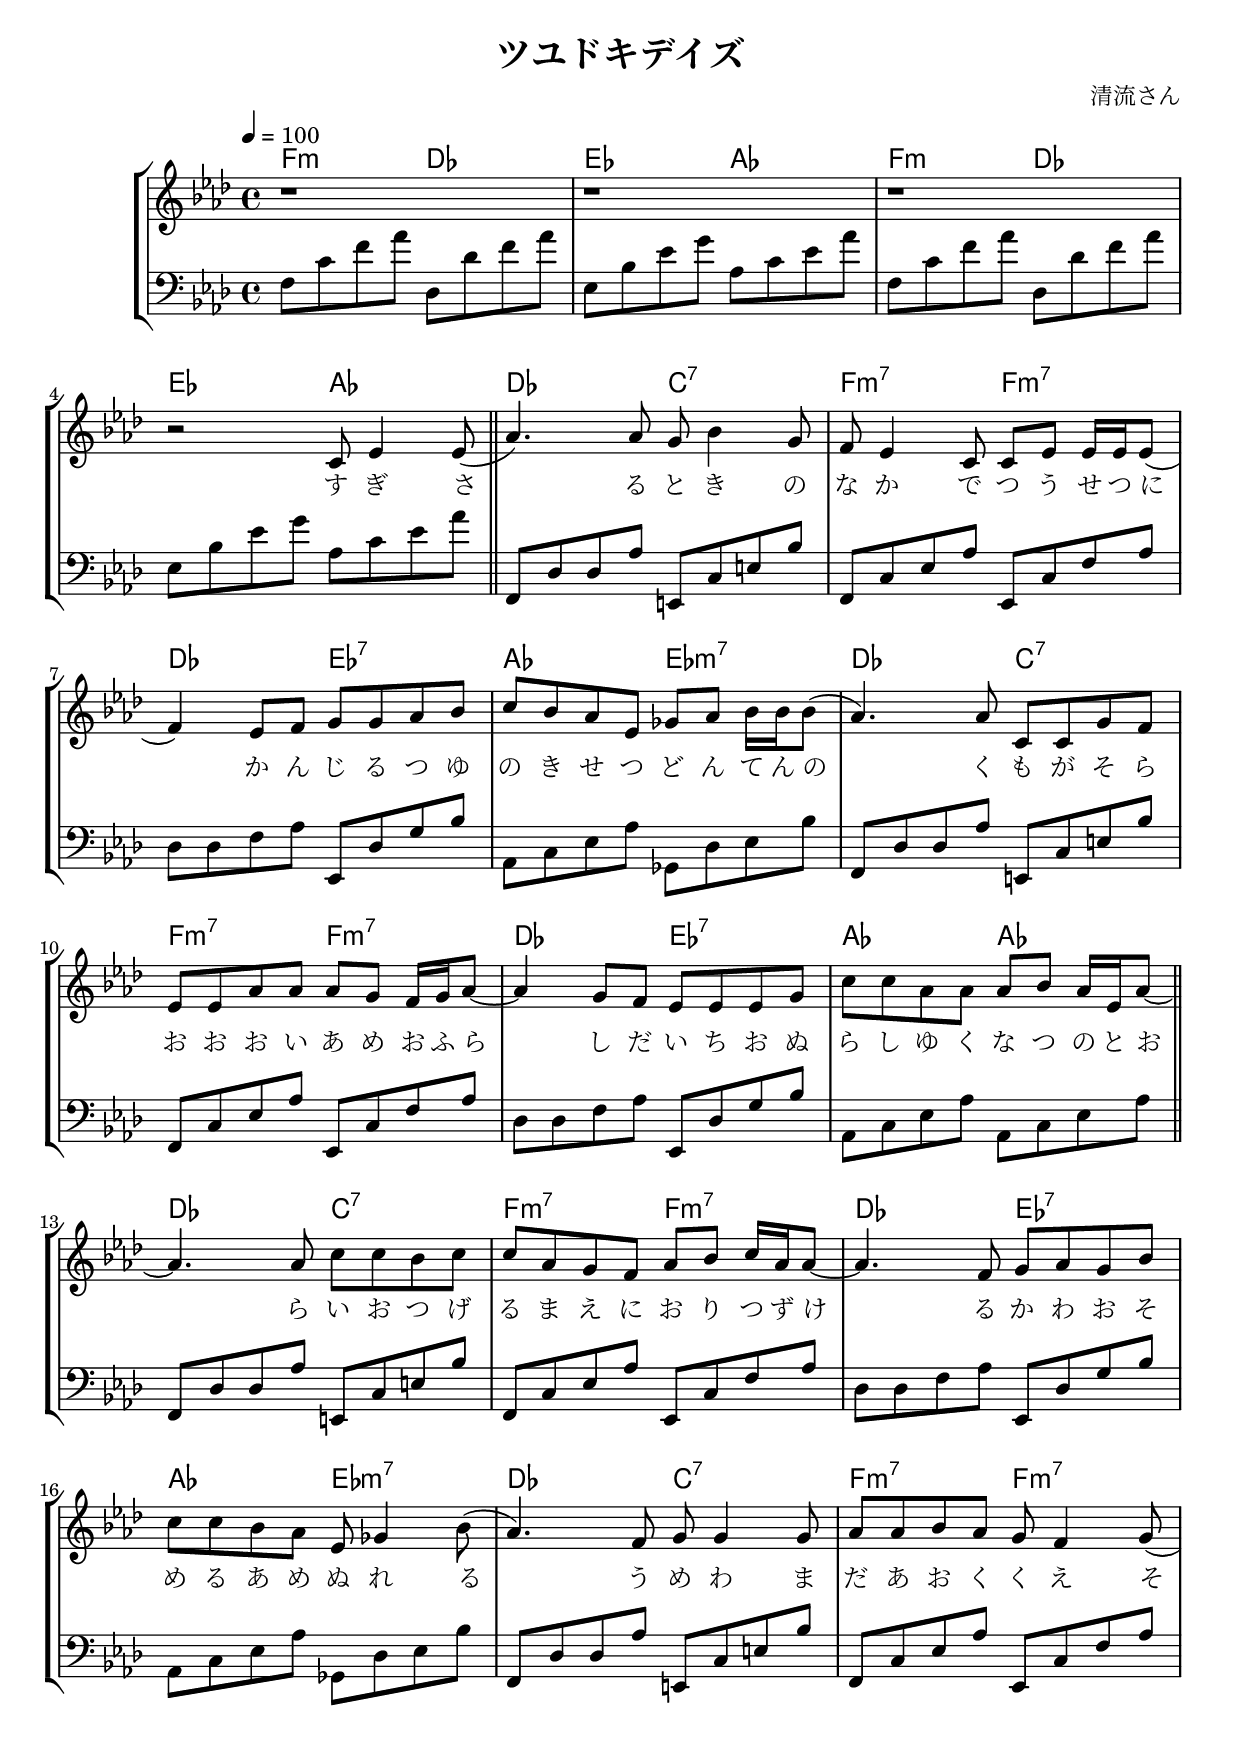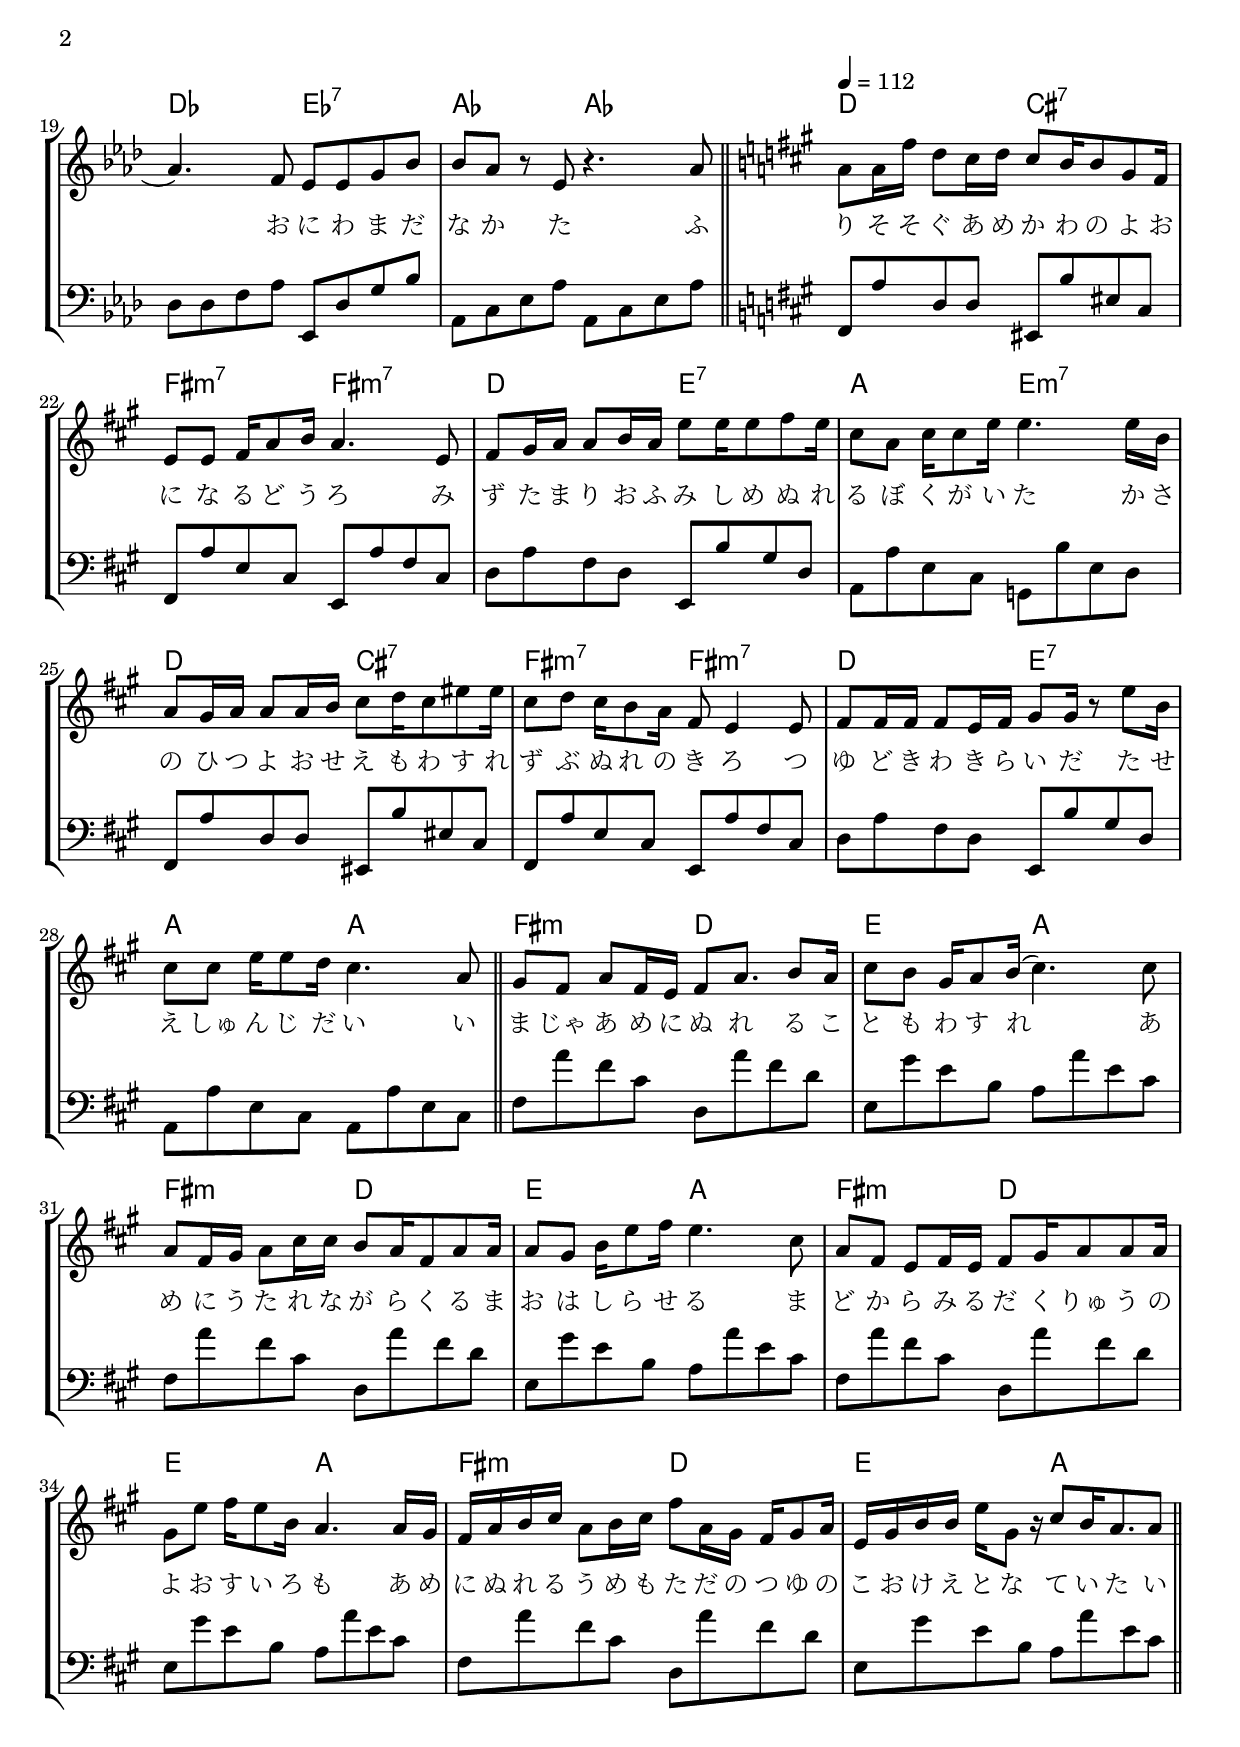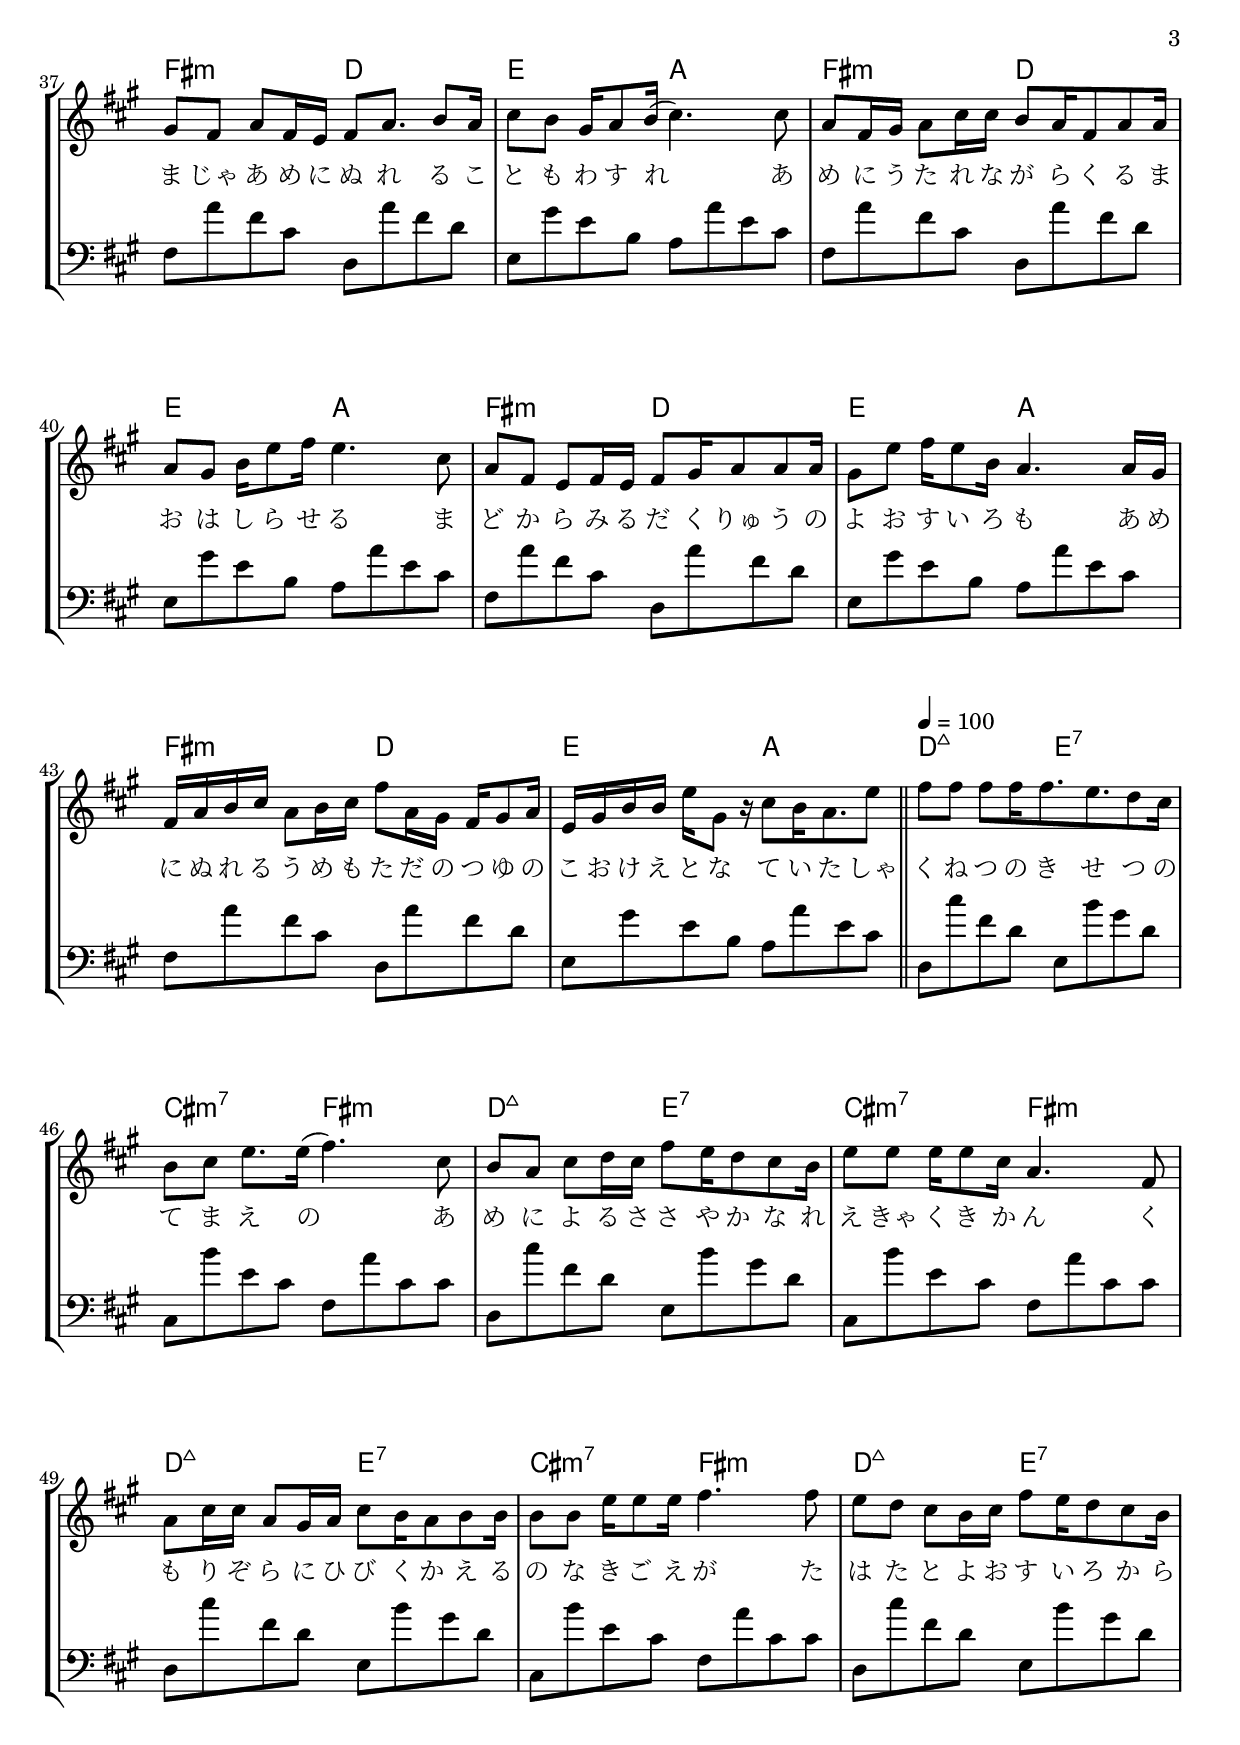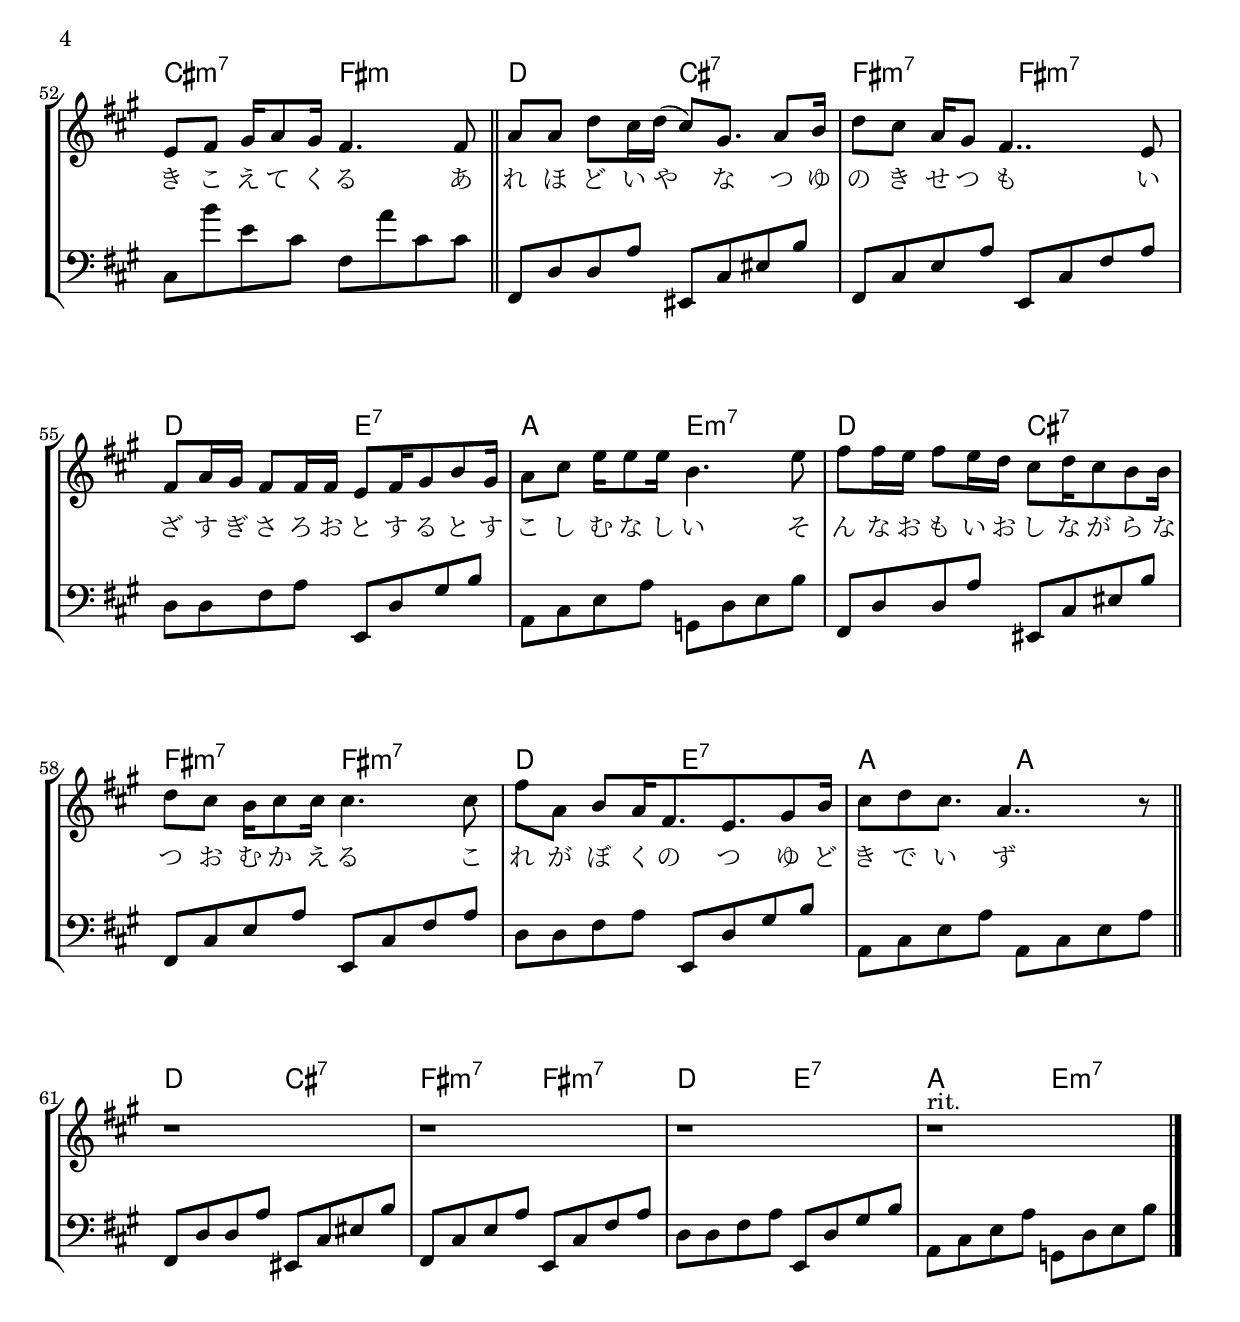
\version "2.12.1"

\header {
	title = \markup {ツユドキデイズ}
	composer = \markup \center-column {清流さん}
}

harmony = \chordmode {
	f2:m des es as f:m des es as 

	des c:7 f:min7 f:min7 des es:7 as es:min7 des c:7 f:min7 f:min7 des es:7 as as 

	des c:7 f:min7 f:min7 des es:7 as es:min7 des c:7 f:min7 f:min7 des es:7 as as 

	d cis:7 fis:min7 fis:min7 d e:7 a e:min7 d cis:7 fis:min7 fis:min7 d e:7 a a 

	fis:m d e a fis:m d e a fis:m d e a fis:m d e a 

	fis:m d e a fis:m d e a fis:m d e a fis:m d e a 

	d:maj7 e:7 cis:min7 fis:m d:maj7 e:7 cis:min7 fis:m d:maj7 e:7 cis:min7 fis:m d:maj7 e:7 cis:min7 fis:m 

	d cis:7 fis:min7 fis:min7 d e:7 a e:min7 d cis:7 fis:min7 fis:min7 d e:7 a a 

	d cis:7 fis:min7 fis:min7 d e:7 a e:min7 
}

melody = {
	\key as \major
	\tempo 4 = 100
	r1 | r1 | r1 | r2 
	\set Staff.midiInstrument = #"mmi0.48"
	c'8  es'4  es'8 
	(as'4.)  as'8  g'8  bes'4  g'8 
	f'8  es'4  c'8  c'8  es'8  es'16  es'16  es'8 
	(f'4)  es'8  f'8  g'8  g'8  as'8  bes'8 
	c''8  bes'8  as'8  es'8  ges'8  as'8  bes'16  bes'16  bes'8 
	(as'4.)  as'8  c'8  c'8  g'8  f'8 
	es'8  es'8  as'8  as'8  as'8  g'8  f'16  g'16  as'8~ 
	as'4  g'8  f'8  es'8  es'8  es'8  g'8 
	c''8  c''8  as'8  as'8  	\set Staff.midiInstrument = #"mmi0.38"
	as'8  bes'8  as'16  es'16  as'8~ 
	as'4.  as'8  c''8  c''8  bes'8  c''8 
	c''8  as'8  g'8  f'8  as'8  bes'8  c''16  as'16  as'8~ 
	as'4.  f'8  g'8  as'8  g'8  bes'8 
	c''8  c''8  bes'8  as'8  es'8  ges'4  bes'8 
	(as'4.)  f'8  g'8  g'4  g'8 
	as'8  as'8  bes'8  as'8  g'8  f'4  g'8 
	(as'4.)  f'8  es'8  es'8  g'8  bes'8 
	bes'8  as'8  r8  es'8  	r4. 	\set Staff.midiInstrument = #"mmi0.48"
	as'8 
		\key a \major
	\tempo 4 = 112
a'8  a'16  fis''16  d''8  cis''16  d''16  cis''8  b'16  b'8  gis'8  fis'16 
	e'8  e'8  fis'16  a'8  b'16  a'4.  e'8 
	fis'8  gis'16  a'16  a'8  b'16  a'16  e''8  e''16  e''8  fis''8  e''16 
	cis''8  a'8  cis''16  cis''8  e''16  e''4.  e''16  b'16 
	a'8  gis'16  a'16  a'8  a'16  b'16  cis''8  d''16  cis''8  eis''8  eis''16 
	cis''8  d''8  cis''16  b'8  a'16  fis'8  e'4  e'8 
	fis'8  fis'16  fis'16  fis'8  e'16  fis'16  gis'8  gis'16  r8  e''8  b'16 
	cis''8  cis''8  e''16  e''8  d''16  cis''4.  	\set Staff.midiInstrument = #"mmi0.38"
	a'8 
	gis'8  fis'8  a'8  fis'16  e'16  fis'8  a'8.  b'8  a'16 
	cis''8  b'8  gis'16  a'8  b'16  (cis''4.)  cis''8 
	a'8  fis'16  gis'16  a'8  cis''16  cis''16  b'8  a'16  fis'8  a'8  a'16 
	a'8  gis'8  b'16  e''8  fis''16  e''4.  cis''8 
	a'8  fis'8  e'8  fis'16  e'16  fis'8  gis'16  a'8  a'8  a'16 
	gis'8  e''8  fis''16  e''8  b'16  a'4.  a'16  gis'16 
	fis'16  a'16  b'16  cis''16  a'8  b'16  cis''16  fis''8  a'16  gis'16  fis'16  gis'8  a'16 
	e'16  gis'16  b'16  b'16  e''16  gis'8  r16  cis''8  b'16  a'8.  	\set Staff.midiInstrument = #"Accordion"
	a'8 
	gis'8  fis'8  a'8  fis'16  e'16  fis'8  a'8.  b'8  a'16 
	cis''8  b'8  gis'16  a'8  b'16  (cis''4.)  cis''8 
	a'8  fis'16  gis'16  a'8  cis''16  cis''16  b'8  a'16  fis'8  a'8  a'16 
	a'8  gis'8  b'16  e''8  fis''16  e''4.  cis''8 
	a'8  fis'8  e'8  fis'16  e'16  fis'8  gis'16  a'8  a'8  a'16 
	gis'8  e''8  fis''16  e''8  b'16  a'4.  a'16  gis'16 
	fis'16  a'16  b'16  cis''16  a'8  b'16  cis''16  fis''8  a'16  gis'16  fis'16  gis'8  a'16 
	e'16  gis'16  b'16  b'16  e''16  gis'8  r16  cis''8  b'16  a'8.  	\set Staff.midiInstrument = #"mmi0.42"
	e''8 
		\tempo 4 = 100
fis''8  fis''8  fis''8  fis''16  fis''8.  e''8.  d''8  cis''16 
	b'8  cis''8  e''8.  e''16  (fis''4.)  cis''8 
	b'8  a'8  cis''8  d''16  cis''16  fis''8  e''16  d''8  cis''8  b'16 
	e''8  e''8  e''16  e''8  cis''16  a'4.  fis'8 
	a'8  cis''16  cis''16  a'8  gis'16  a'16  cis''8  b'16  a'8  b'8  b'16 
	b'8  b'8  e''16  e''8  e''16  fis''4.  fis''8 
	e''8  d''8  cis''8  b'16  cis''16  fis''8  e''16  d''8  cis''8  b'16 
	e'8  fis'8  gis'16  a'8  gis'16  fis'4.  	\set Staff.midiInstrument = #"mmi0.42"
	fis'8 
	a'8  a'8  d''8  cis''16  d''16  (cis''8)  gis'8.  a'8  b'16 
	d''8  cis''8  a'16  gis'8  fis'4..  e'8 
	fis'8  a'16  gis'16  fis'8  fis'16  fis'16  e'8  fis'16  gis'8  b'8  gis'16 
	a'8  cis''8  e''16  e''8  e''16  b'4.  e''8 
	fis''8  fis''16  e''16  fis''8  e''16  d''16  cis''8  d''16  cis''8  b'8  b'16 
	d''8  cis''8  b'16  cis''8  cis''16  cis''4.  cis''8 
	fis''8  a'8  b'8  a'16  fis'8.  e'8.  gis'8  b'16 
	cis''8  d''8  cis''8.  a'4..  	r8 	r1 | r1 | r1 | r1^"rit." \bar "|."
}

words = \lyricmode {
	
	す  ぎ  さ  る  と  き  の  な  か  で  つ  う  せ  つ  に  か  ん  じ  る  つ  ゆ  の  き  せ  つ  ど  ん  て  ん  の  く  も  が  そ  ら  お  お  お  い  あ  め  お  ふ  ら  し  だ  い  ち  お  ぬ  ら  し  ゆ  く  
	な  つ  の  と  お  ら  い  お  つ  げ  る  ま  え  に  お  り  つ  ず  け  る  か  わ  お  そ  め  る  あ  め  ぬ  れ  る  う  め  わ  ま  だ  あ  お  く  く  え  そ  お  に  わ  ま  だ  な  か  た  
	ふ  り  そ  そ  ぐ  あ  め  か  わ  の  よ  お  に  な  る  ど  う  ろ  み  ず  た  ま  り  お  ふ  み  し  め  ぬ  れ  る  ぼ  く  が  い  た  か  さ  の  ひ  つ  よ  お  せ  え  も  わ  す  れ  ず  ぶ  ぬ  れ  の  き  ろ  つ  ゆ  ど  き  わ  き  ら  い  だ  た  せ  え  しゅ  ん  じ  だ  い  
	い  ま  じゃ  あ  め  に  ぬ  れ  る  こ  と  も  わ  す  れ  あ  め  に  う  た  れ  な  が  ら  く  る  ま  お  は  し  ら  せ  る  ま  ど  か  ら  み  る  だ  く  りゅ  う  の  よ  お  す  い  ろ  も  あ  め  に  ぬ  れ  る  う  め  も  た  だ  の  つ  ゆ  の  こ  お  け  え  と  な  て  い  た  
	い  ま  じゃ  あ  め  に  ぬ  れ  る  こ  と  も  わ  す  れ  あ  め  に  う  た  れ  な  が  ら  く  る  ま  お  は  し  ら  せ  る  ま  ど  か  ら  み  る  だ  く  りゅ  う  の  よ  お  す  い  ろ  も  あ  め  に  ぬ  れ  る  う  め  も  た  だ  の  つ  ゆ  の  こ  お  け  え  と  な  て  い  た  
	しゃ  く  ね  つ  の  き  せ  つ  の  て  ま  え  の  あ  め  に  よ  る  さ  さ  や  か  な  れ  え  きゃ  く  き  か  ん  く  も  り  ぞ  ら  に  ひ  び  く  か  え  る  の  な  き  ご  え  が  た  は  た  と  よ  お  す  い  ろ  か  ら  き  こ  え  て  く  る  
	あ  れ  ほ  ど  い  や  な  つ  ゆ  の  き  せ  つ  も  い  ざ  す  ぎ  さ  ろ  お  と  す  る  と  す  こ  し  む  な  し  い  そ  ん  な  お  も  い  お  し  な  が  ら  な  つ  お  む  か  え  る  こ  れ  が  ぼ  く  の  つ  ゆ  ど  き  で  い  ず  
	
}

tempochange = {
	\tempo 4 = 100
	r1 | r1 | r1 | r1 \bar "||"
	\tempo 4 = 100
	r1 | r1 | r1 | r1 | r1 | r1 | r1 | r1 \bar "||"
	\tempo 4 = 100
	r1 | r1 | r1 | r1 | r1 | r1 | r1 | r1 \bar "||"
	\tempo 4 = 112
	r1 | r1 | r1 | r1 | r1 | r1 | r1 | r1 \bar "||"
	\tempo 4 = 112
	r1 | r1 | r1 | r1 | r1 | r1 | r1 | r1 \bar "||"
	\tempo 4 = 112
	r1 | r1 | r1 | r1 | r1 | r1 | r1 | r1 \bar "||"
	\tempo 4 = 100
	r1 | r1 | r1 | r1 | r1 | r1 | r1 | r1 \bar "||"
	\tempo 4 = 100
	r1 | r1 | r1 | r1 | r1 | r1 | r1 | r1 \bar "||"
	\tempo 4 = 100
	r1 | r1 | r1 | \tempo 4 = 75 r2 \tempo 4 = 66 r2 \bar "|."
}

mainacc = {
	\clef bass
	\set Staff.midiInstrument = #"Acoustic Guitar (nylon)"
	\key as \major
	\tempo 4 = 100
	f8 c'8 f'8 as'8
	des8 des'8 f'8 as'8
	es8 bes8 es'8 g'8
	as8 c'8 es'8 as'8
	f8 c'8 f'8 as'8
	des8 des'8 f'8 as'8
	es8 bes8 es'8 g'8
	as8 c'8 es'8 as'8
	\bar "||"

	\set Staff.midiInstrument = #"Acoustic Guitar (nylon)"
	f,8 des8 des8 as8
	e,8 c8 e8 bes8
	f,8 c8 es8 as8
	es,8 c8 f8 as8
	des8 des8 f8 as8
	es,8 des8 g8 bes8
	as,8 c8 es8 as8
	ges,8 des8 es8 bes8
	f,8 des8 des8 as8
	e,8 c8 e8 bes8
	f,8 c8 es8 as8
	es,8 c8 f8 as8
	des8 des8 f8 as8
	es,8 des8 g8 bes8
	as,8 c8 es8 as8
	as,8 c8 es8 as8
	\bar "||"

	\set Staff.midiInstrument = #"Acoustic Guitar (nylon)"
	f,8 des8 des8 as8
	e,8 c8 e8 bes8
	f,8 c8 es8 as8
	es,8 c8 f8 as8
	des8 des8 f8 as8
	es,8 des8 g8 bes8
	as,8 c8 es8 as8
	ges,8 des8 es8 bes8
	f,8 des8 des8 as8
	e,8 c8 e8 bes8
	f,8 c8 es8 as8
	es,8 c8 f8 as8
	des8 des8 f8 as8
	es,8 des8 g8 bes8
	as,8 c8 es8 as8
	as,8 c8 es8 as8
	\bar "||"

	\set Staff.midiInstrument = #"Acoustic Guitar (nylon)"
	\key a \major
	\tempo 4 = 112
	fis,8 a d d
	eis,8 b eis cis
	fis,8 a e cis
	e,8 a fis cis
	d8 a fis d
	e,8 b gis d
	a,8 a e cis
	g,8 b e d
	fis,8 a d d
	eis,8 b eis cis
	fis,8 a e cis
	e,8 a fis cis
	d8 a fis d
	e,8 b gis d
	a,8 a e cis
	a,8 a e cis
	\bar "||"

	\set Staff.midiInstrument = #"Acoustic Guitar (nylon)"
	fis8 a' fis' cis'
	d8 a' fis' d'
	e8 gis' e' b
	a8 a' e' cis'
	fis8 a' fis' cis'
	d8 a' fis' d'
	e8 gis' e' b
	a8 a' e' cis'
	fis8 a' fis' cis'
	d8 a' fis' d'
	e8 gis' e' b
	a8 a' e' cis'
	fis8 a' fis' cis'
	d8 a' fis' d'
	e8 gis' e' b
	a8 a' e' cis'
	\bar "||"

	\set Staff.midiInstrument = #"Acoustic Guitar (nylon)"
	fis8 a' fis' cis'
	d8 a' fis' d'
	e8 gis' e' b
	a8 a' e' cis'
	fis8 a' fis' cis'
	d8 a' fis' d'
	e8 gis' e' b
	a8 a' e' cis'
	fis8 a' fis' cis'
	d8 a' fis' d'
	e8 gis' e' b
	a8 a' e' cis'
	fis8 a' fis' cis'
	d8 a' fis' d'
	e8 gis' e' b
	a8 a' e' cis'
	\bar "||"

	\set Staff.midiInstrument = #"Acoustic Guitar (nylon)"
	\tempo 4 = 100
	d8 cis'' fis' d'
	e8 b' gis' d'
	cis8 b' e' cis'
	fis8 a' cis' cis'
	d8 cis'' fis' d'
	e8 b' gis' d'
	cis8 b' e' cis'
	fis8 a' cis' cis'
	d8 cis'' fis' d'
	e8 b' gis' d'
	cis8 b' e' cis'
	fis8 a' cis' cis'
	d8 cis'' fis' d'
	e8 b' gis' d'
	cis8 b' e' cis'
	fis8 a' cis' cis'
	\bar "||"

	\set Staff.midiInstrument = #"Acoustic Guitar (nylon)"
	fis,8 d8 d8 a8
	eis,8 cis8 eis8 b8
	fis,8 cis8 e8 a8
	e,8 cis8 fis8 a8
	d8 d8 fis8 a8
	e,8 d8 gis8 b8
	a,8 cis8 e8 a8
	g,8 d8 e8 b8
	fis,8 d8 d8 a8
	eis,8 cis8 eis8 b8
	fis,8 cis8 e8 a8
	e,8 cis8 fis8 a8
	d8 d8 fis8 a8
	e,8 d8 gis8 b8
	a,8 cis8 e8 a8
	a,8 cis8 e8 a8
	\bar "||"

	\set Staff.midiInstrument = #"Acoustic Guitar (nylon)"
	fis,8 d8 d8 a8
	eis,8 cis8 eis8 b8
	fis,8 cis8 e8 a8
	e,8 cis8 fis8 a8
	d8 d8 fis8 a8
	e,8 d8 gis8 b8
	a,8 cis8 e8 a8
	g,8 d8 e8 b8
	\bar "|."
}

subacc = {
	\clef bass
	\set Staff.midiInstrument = #"Acoustic Bass"
	\key as \major
	\tempo 4 = 100
	<c' f' as'>8 <c' f' as'>4 <c' f' as'>8
	<des' f' as'>8 <des' f' as'>4 <des' f' as'>8
	<bes es' g'>8 <bes es' g'>4 <bes es' g'>8
	<c' es' as'>8 <c' es' as'>4 <c' es' as'>8
	<c' f' as'>8 <c' f' as'>4 <c' f' as'>8
	<des' f' as'>8 <des' f' as'>4 <des' f' as'>8
	<bes es' g'>8 <bes es' g'>4 <bes es' g'>8
	<c' es' as'>8 <c' es' as'>4 <c' es' as'>8
	\bar "||"

	\set Staff.midiInstrument = #"Acoustic Bass"
	f,8 as des as
	e,8 bes e bes
	f,8 as es as
	es,8 as f as
	des8 as f as
	es,8 bes g bes
	as,8 as es as
	ges,8 bes es bes
	f,8 as des as
	e,8 bes e bes
	f,8 as es as
	es,8 as f as
	des8 as f as
	es,8 bes g bes
	as,8 as es as
	as,8 as es as
	\bar "||"

	\set Staff.midiInstrument = #"Acoustic Bass"
	f,8 as <des des> as
	e,8 bes <c e> bes
	f,8 as <c es> as
	es,8 as <c f> as
	des8 as <des f> as
	es,8 bes <des g> bes
	as,8 as <c es> as
	ges,8 bes <des es> bes
	f,8 as <des des> as
	e,8 bes <c e> bes
	f,8 as <c es> as
	es,8 as <c f> as
	des8 as <des f> as
	es,8 bes <des g> bes
	as,8 as <c es> as
	as,8 as <c es> as
	\bar "||"

	\set Staff.midiInstrument = #"Overdriven Guitar"
	\key a \major
	\tempo 4 = 112
	<fis, d d a>4 <fis, d d a>4
	<eis, cis eis b>4 <eis, cis eis b>4
	<fis, cis e a>4 <fis, cis e a>4
	<e, cis fis a>4 <e, cis fis a>4
	<d d fis a>4 <d d fis a>4
	<e, d gis b>4 <e, d gis b>4
	<a, cis e a>4 <a, cis e a>4
	<g, d e b>4 <g, d e b>4
	<fis, d d a>4 <fis, d d a>4
	<eis, cis eis b>4 <eis, cis eis b>4
	<fis, cis e a>4 <fis, cis e a>4
	<e, cis fis a>4 <e, cis fis a>4
	<d d fis a>4 <d d fis a>4
	<e, d gis b>4 <e, d gis b>4
	<a, cis e a>4 <a, cis e a>4
	<a, cis e a>4 <a, cis e a>4
	\bar "||"

	\set Staff.midiInstrument = #"Overdriven Guitar"
	<fis cis' fis' a'>4 <fis cis' fis' a'>4
	<d d' fis' a'>4 <d d' fis' a'>4
	<e b e' gis'>4 <e b e' gis'>4
	<a cis' e' a'>4 <a cis' e' a'>4
	<fis cis' fis' a'>4 <fis cis' fis' a'>4
	<d d' fis' a'>4 <d d' fis' a'>4
	<e b e' gis'>4 <e b e' gis'>4
	<a cis' e' a'>4 <a cis' e' a'>4
	<fis cis' fis' a'>4 <fis cis' fis' a'>4
	<d d' fis' a'>4 <d d' fis' a'>4
	<e b e' gis'>4 <e b e' gis'>4
	<a cis' e' a'>4 <a cis' e' a'>4
	<fis cis' fis' a'>4 <fis cis' fis' a'>4
	<d d' fis' a'>4 <d d' fis' a'>4
	<e b e' gis'>4 <e b e' gis'>4
	<a cis' e' a'>4 <a cis' e' a'>4
	\bar "||"

	\set Staff.midiInstrument = #"Acoustic grand"
	r2
	r2
	r2
	r2
	r2
	r2
	r2
	r2
	r2
	r2
	r2
	r2
	r2
	r2
	r2
	r2
	\bar "||"

	\set Staff.midiInstrument = #"Acoustic grand"
	\tempo 4 = 100
	r2
	r2
	r2
	r2
	r2
	r2
	r2
	r2
	r2
	r2
	r2
	r2
	r2
	r2
	r2
	r2
	\bar "||"

	\set Staff.midiInstrument = #"Acoustic Bass"
	fis,8 a <d d> a
	eis,8 b <cis eis> b
	fis,8 a <cis e> a
	e,8 a <cis fis> a
	d8 a <d fis> a
	e,8 b <d gis> b
	a,8 a <cis e> a
	g,8 b <d e> b
	fis,8 a <d d> a
	eis,8 b <cis eis> b
	fis,8 a <cis e> a
	e,8 a <cis fis> a
	d8 a <d fis> a
	e,8 b <d gis> b
	a,8 a <cis e> a
	a,8 a <cis e> a
	\bar "||"

	\set Staff.midiInstrument = #"Acoustic Bass"
	fis,8 a <d d> a
	eis,8 b <cis eis> b
	fis,8 a <cis e> a
	e,8 a <cis fis> a
	d8 a <d fis> a
	e,8 b <d gis> b
	a,8 a <cis e> a
	g,8 b <d e> b
	\bar "|."
}

percA = {
	\drummode {
	r1 |r1 |r1 |r1 \bar "||"
	r1 |r1 |r1 |r1 |r1 |r1 |r1 |r1 \bar "||"
	r1 |r1 |r1 |r1 |r1 |r1 |r1 |r1 \bar "||"
	r2. hho4  |r1  |r2. hho4  |r1  |r2. hho4  |r1  |r2. hho4  |r1  \bar "||"
	r2. hho4  |r1  |r2. hho4  |r1  |r2. hho4  |r1  |r2. hho4  |r1  \bar "||"
	r1 |r1 |r1 |r1 |r1 |r1 |r1 |r1 \bar "||"
	r1 |r1 |r1 |r1 |r1 |r1 |r1 |r1 \bar "||"
	r1 |r1 |r1 |r1 |r1 |r1 |r1 |r1 \bar "||"
	r1 |r1 |r1 |r1 \bar "|."
	}
}

percB = {
	\drummode {
	r1 |r1 |r1 |r1 \bar "||"
	r1 |r1 |r1 |r1 |r1 |r1 |r1 |r1 \bar "||"
	r1 |r1 |r1 |r1 |r1 |r1 |r1 |r1 \bar "||"
	r4 hh4 hh2  |hh4 hh4 hh4 hh4  |hh4 hh4 hh4 r16 hh8.  |hh4 hh4 hh4 hh4  |r4 hh4 hh2  |hh4 hh4 hh4 hh4  |hh4 hh4 hh4 r16 hh8.  |r4 hh4. r16 hh8 hh8 hh16  \bar "||"
	r4 hh4 hh2  |hh4 hh4 hh4 hh4  |hh4 hh4 hh4 r16 hh8.  |hh4 hh4 hh4 hh4  |r4 hh4 hh2  |hh4 hh4 hh4 hh4  |hh4 hh4 hh4 r16 hh8.  |r4 hh4. r16 hh8 hh8 hh16  \bar "||"
	r1 |r1 |r1 |r1 |r1 |r1 |r1 |r1 \bar "||"
	r1 |r1 |r1 |r1 |r1 |r1 |r1 |r1 \bar "||"
	r1 |r1 |r1 |r1 |r1 |r1 |r1 |r1 \bar "||"
	r1 |r1 |r1 |r1 \bar "|."
	}
}

percC = {
	\drummode {
	r1 |r1 |r1 |r1 \bar "||"
	r1 |r1 |r1 |r1 |r1 |r1 |r1 |r1 \bar "||"
	r1 |r1 |r1 |r1 |r1 |r1 |r1 |r1 \bar "||"
	r16 hhp8 hhp8 hhp8 hhp8 hhp8 hhp8 hhp8 hhp16  |r16 hhp8 hhp8 hhp8 hhp8 hhp8 hhp8 hhp8 hhp16  |r16 hhp8 hhp8 hhp8 hhp8 hhp8 hhp4 hhp16  |r16 hhp8 hhp8 hhp8 hhp8 hhp8 hhp8 hhp8 hhp16  |r16 hhp8 hhp8 hhp8 hhp8 hhp8 hhp8 hhp8 hhp16  |r16 hhp8 hhp8 hhp8 hhp8 hhp8 hhp8 hhp8 hhp16  |r16 hhp8 hhp8 hhp8 hhp8 hhp8 hhp4 hhp16  |r16 hhp8 hhp8 hhp8 hhp8. hhp8 hhp8 hhp8  \bar "||"
	r16 hhp8 hhp8 hhp8 hhp8 hhp8 hhp8 hhp8 hhp16  |r16 hhp8 hhp8 hhp8 hhp8 hhp8 hhp8 hhp8 hhp16  |r16 hhp8 hhp8 hhp8 hhp8 hhp8 hhp4 hhp16  |r16 hhp8 hhp8 hhp8 hhp8 hhp8 hhp8 hhp8 hhp16  |r16 hhp8 hhp8 hhp8 hhp8 hhp8 hhp8 hhp8 hhp16  |r16 hhp8 hhp8 hhp8 hhp8 hhp8 hhp8 hhp8 hhp16  |r16 hhp8 hhp8 hhp8 hhp8 hhp8 hhp4 hhp16  |r16 hhp8 hhp8 hhp8 hhp8. hhp8 hhp8 hhp8  \bar "||"
	r1 |r1 |r1 |r1 |r1 |r1 |r1 |r1 \bar "||"
	r1 |r1 |r1 |r1 |r1 |r1 |r1 |r1 \bar "||"
	r1 |r1 |r1 |r1 |r1 |r1 |r1 |r1 \bar "||"
	r1 |r1 |r1 |r1 \bar "|."
	}
}

percD = {
	\drummode {
	r1 |r1 |r1 |r1 \bar "||"
	r1 |r1 |r1 |r1 |r1 |r1 |r1 |r1 \bar "||"
	r1 |r1 |r1 |r1 |r1 |r1 |r1 |r1 \bar "||"
	r8 sn4 sn4 sn4 sn8  |r8 sn4 sn4 sn4 sn8  |r8 sn4 sn4 sn4 sn8  |r8 sn4 sn4 sn4 sn8  |r8 sn4 sn4 sn4 sn8  |r8 sn4 sn4 sn4 sn8  |r8 sn4 sn4 sn4 sn8  |r8 sn4 sn8 sn16 sn8 sn8 sn8 sn16  \bar "||"
	r8 sn4 sn4 sn4 sn8  |r8 sn4 sn4 sn4 sn8  |r8 sn4 sn4 sn4 sn8  |r8 sn4 sn4 sn4 sn8  |r8 sn4 sn4 sn4 sn8  |r8 sn4 sn4 sn4 sn8  |r8 sn4 sn4 sn4 sn8  |r8 sn4 sn8 sn16 sn8 sn8 sn8 sn16  \bar "||"
	r1 |r1 |r1 |r1 |r1 |r1 |r1 |r1 \bar "||"
	r1 |r1 |r1 |r1 |r1 |r1 |r1 |r1 \bar "||"
	r1 |r1 |r1 |r1 |r1 |r1 |r1 |r1 \bar "||"
	r1 |r1 |r1 |r1 \bar "|."
	}
}

percE = {
	\drummode {
	r1 |r1 |r1 |r1 \bar "||"
	r1 |r1 |r1 |r1 |r1 |r1 |r1 |r1 \bar "||"
	r1 |r1 |r1 |r1 |r1 |r1 |r1 |r1 \bar "||"
	bd4 bd4 bd16 bd8 bd16 bd4  |bd4 bd4 bd16 bd8 bd16 bd4  |bd4 bd4 bd16 bd8 bd16 bd4  |bd4 bd4 bd16 bd8 bd16 bd4  |bd4 bd4 bd16 bd8 bd16 bd4  |bd4 bd4 bd16 bd8 bd16 bd4  |bd4 bd4 bd16 bd8 bd16 bd4  |bd4 bd8. bd8 bd8 bd8 bd8 bd16  \bar "||"
	bd4 bd4 bd16 bd8 bd16 bd4  |bd4 bd4 bd16 bd8 bd16 bd4  |bd4 bd4 bd16 bd8 bd16 bd4  |bd4 bd4 bd16 bd8 bd16 bd4  |bd4 bd4 bd16 bd8 bd16 bd4  |bd4 bd4 bd16 bd8 bd16 bd4  |bd4 bd4 bd16 bd8 bd16 bd4  |bd4 bd8. bd8 bd8 bd8 bd8 bd16  \bar "||"
	r1 |r1 |r1 |r1 |r1 |r1 |r1 |r1 \bar "||"
	r1 |r1 |r1 |r1 |r1 |r1 |r1 |r1 \bar "||"
	r1 |r1 |r1 |r1 |r1 |r1 |r1 |r1 \bar "||"
	r1 |r1 |r1 |r1 \bar "|."
	}
}

percF = {
	\drummode {
	r1 | r1 | r1 | r1 \bar "||"
	r1 | r1 | r1 | r1 | r1 | r1 | r1 | r1 \bar "||"
	r1 | r1 | r1 | r1 | r1 | r1 | r1 | r1 \bar "||"
	cymc1  |r1 |r1 |r1 |cymc1  |r1 |r1 |cymc1  \bar "||"
	cymc1  |r1 |r1 |r1 |cymc1  |r1 |r1 |cymc1  \bar "||"
	r1 | r1 | r1 | r1 | r1 | r1 | r1 | r1 \bar "||"
	r1 | r1 | r1 | r1 | r1 | r1 | r1 | r1 \bar "||"
	r1 | r1 | r1 | r1 | r1 | r1 | r1 | r1 \bar "||"
	r1 | r1 | r1 | r1 \bar "|."
	}
}

\score {
	<<
		\new StaffGroup <<
			\new ChordNames {\harmony}
			\new Voice = "melody" {\melody}
			\new Lyrics \lyricsto "melody" \words
			\new Staff = "mainacc" {\mainacc}
		>>
	>>
	\layout { }
}
